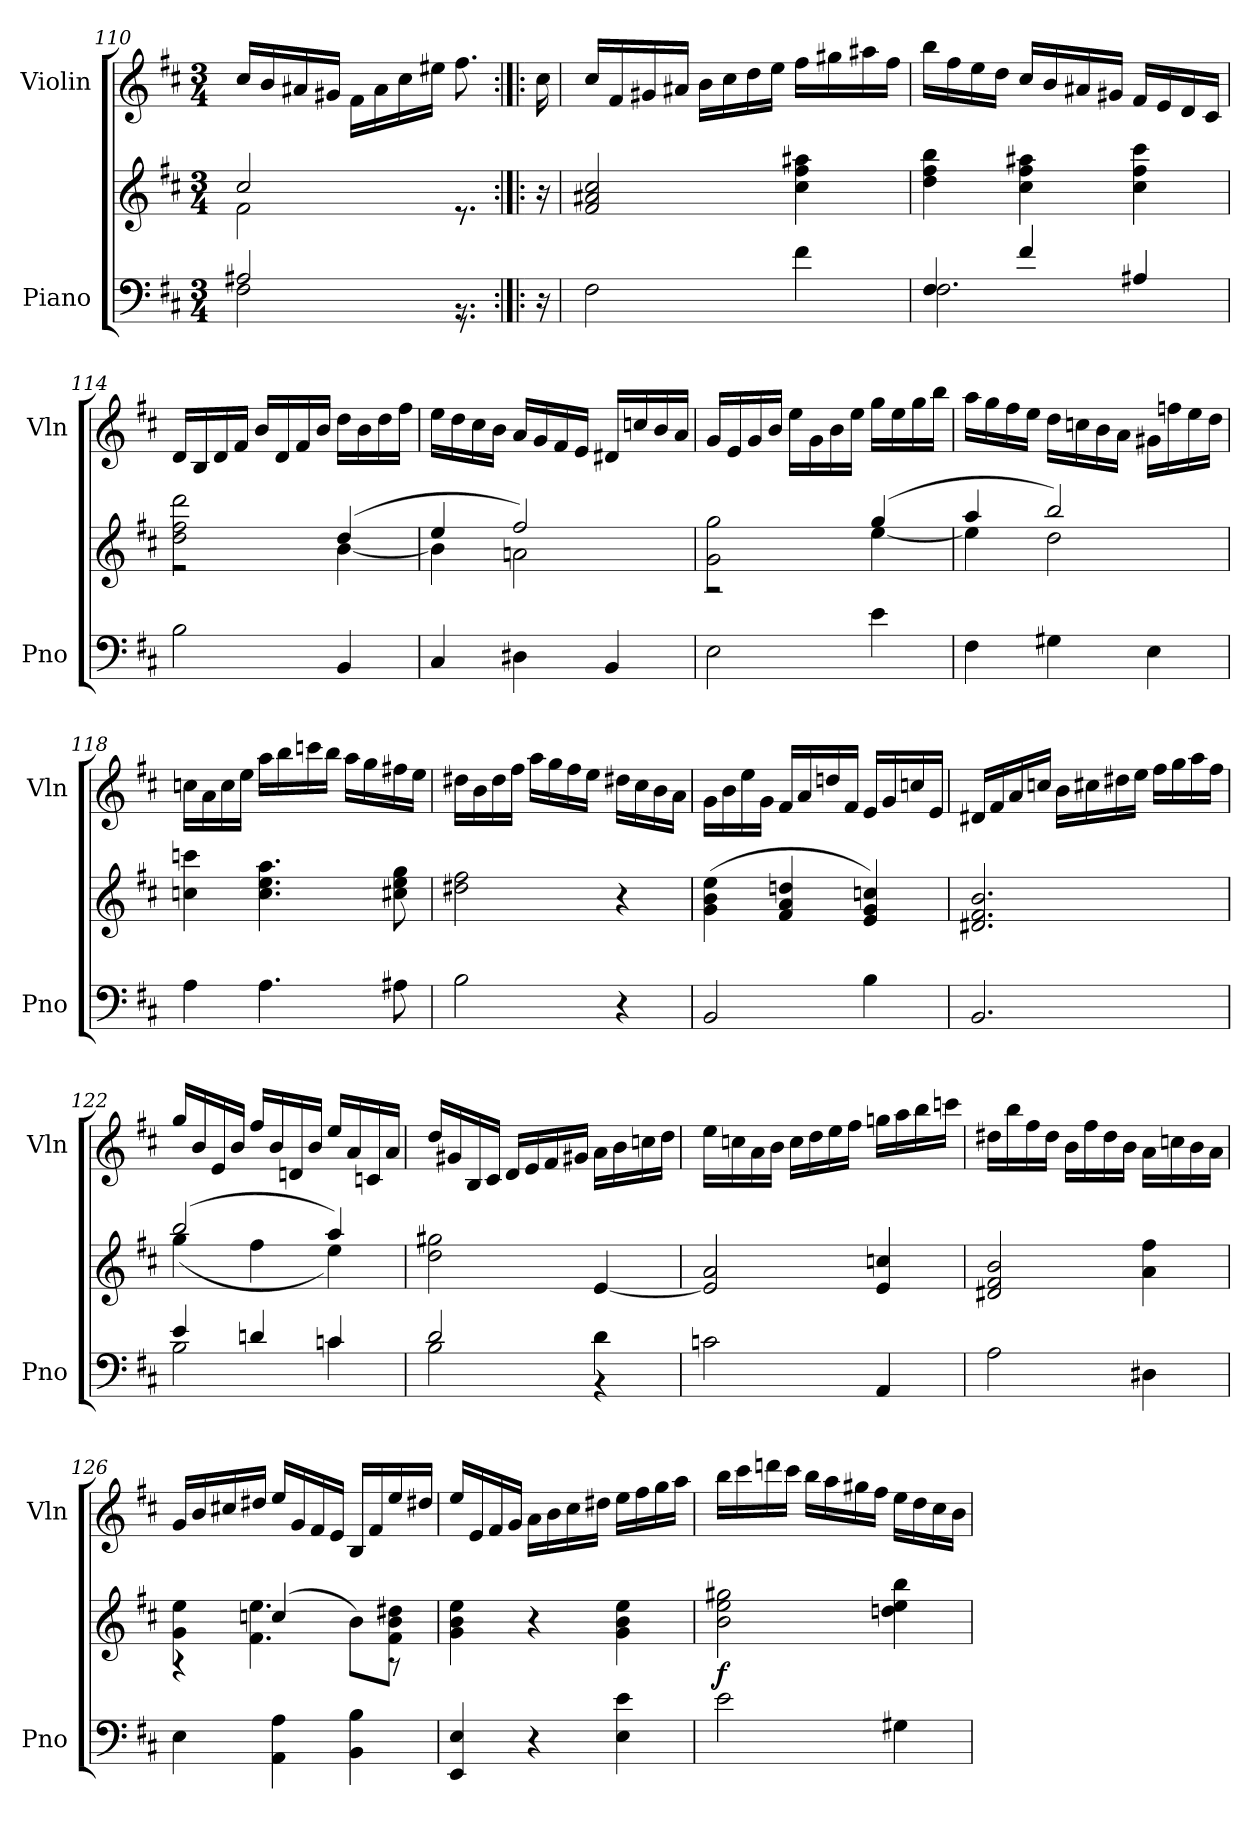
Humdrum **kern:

**kern	**kern	**dynam	**kern
*part2	*part2	*part2	*part1
*staff3	*staff2	*staff2/3	*staff1
*I"Piano	*	*	*I"Violin
*I'Pno	*	*	*I'Vln
!!LO:LB:g=z
*clefF4	*clefG2	*	*clefG2
*k[f#c#]	*k[f#c#]	*	*k[f#c#]
*M3/4	*M3/4	*	*M3/4
=110X4	=110X4	=110X4	=110X4
*^	*^	*	*
2A#X/	2F#\	2cc#/	2f#\	.	16cc#/LL
.	.	.	.	.	16b/
.	.	.	.	.	16a#X/
.	.	.	.	.	16g#X/JJ
.	.	.	.	.	16f#\LL
.	.	.	.	.	16a#\
.	.	.	.	.	16cc#\
.	.	.	.	.	16ee#X\JJ
8.rGG	8.r	8.re	8.r	.	8.ff#\
*v	*v	*	*	*	*
*	*v	*v	*	*
=111:|!|:	=111:|!|:	=111:|!|:	=111:|!|:
16r	16r	.	16cc#\
=112	=112	=112	=112
2F#\	2f#/ 2a#X/ 2cc#/	.	16cc#/LL
.	.	.	16f#/
.	.	.	16g#X/
.	.	.	16a#X/JJ
.	.	.	16b\LL
.	.	.	16cc#\
.	.	.	16dd\
.	.	.	16ee\JJ
4f#\	4cc#\ 4ff#\ 4aa#X\	.	16ff#\LL
.	.	.	16gg#X\
.	.	.	16aa#X\
.	.	.	16ff#\JJ
=113	=113	=113	=113
*^	*	*	*
4F#/	2.F#\	4dd\ 4ff#\ 4bb\	.	16bb\LL
.	.	.	.	16ff#\
.	.	.	.	16ee\
.	.	.	.	16dd\JJ
4f#/	.	4cc#\ 4ff#\ 4aa#X\	.	16cc#/LL
.	.	.	.	16b/
.	.	.	.	16a#X/
.	.	.	.	16g#X/JJ
4A#X/	.	4cc#\ 4ff#\ 4ccc#\	.	16f#/LL
.	.	.	.	16e/
.	.	.	.	16d/
.	.	.	.	16c#/JJ
*v	*v	*	*	*
=114	=114	=114	=114
*	*^	*	*
2B\	2dd\ 2ff#\ 2ddd\	2r	.	16d/LL
.	.	.	.	16B/
.	.	.	.	16d/
.	.	.	.	16f#/JJ
.	.	.	.	16b/LL
.	.	.	.	16d/
.	.	.	.	16f#/
.	.	.	.	16b/JJ
4BB/	(>4dd/	[4b\	.	16dd\LL
.	.	.	.	16b\
.	.	.	.	16dd\
.	.	.	.	16ff#\JJ
!!LO:LB:g=z
=115	=115	=115	=115	=115
4C#/	4ee/	4b\]	.	16ee\LL
.	.	.	.	16dd\
.	.	.	.	16cc#\
.	.	.	.	16b\JJ
4D#X\	2ff#/)	2an\	.	16a/LL
.	.	.	.	16g/
.	.	.	.	16f#/
.	.	.	.	16e/JJ
4BB/	.	.	.	16d#X/LL
.	.	.	.	16ccn/
.	.	.	.	16b/
.	.	.	.	16a/JJ
=116	=116	=116	=116	=116
2E\	2g\ 2gg\	2r	.	16g/LL
.	.	.	.	16e/
.	.	.	.	16g/
.	.	.	.	16b/JJ
.	.	.	.	16ee\LL
.	.	.	.	16g\
.	.	.	.	16b\
.	.	.	.	16ee\JJ
4e\	(>4gg/	[4ee\	.	16gg\LL
.	.	.	.	16ee\
.	.	.	.	16gg\
.	.	.	.	16bb\JJ
=117	=117	=117	=117	=117
4F#\	4aa/	4ee\]	.	16aa\LL
.	.	.	.	16gg\
.	.	.	.	16ff#\
.	.	.	.	16ee\JJ
4G#X\	2bb/)	2dd\	.	16dd\LL
.	.	.	.	16ccn\
.	.	.	.	16b\
.	.	.	.	16a\JJ
4E\	.	.	.	16g#X\LL
.	.	.	.	16ffn\
.	.	.	.	16ee\
.	.	.	.	16dd\JJ
*	*v	*v	*	*
=118	=118	=118	=118
4A\	4ccn\ 4cccn\	.	16ccn\LL
.	.	.	16a\
.	.	.	16cc\
.	.	.	16ee\JJ
4.A\	4.cc\ 4.ee\ 4.aa\	.	16aa\LL
.	.	.	16bb\
.	.	.	16cccn\
.	.	.	16bb\JJ
.	.	.	16aa\LL
.	.	.	16gg\
8A#X\	8cc#X\ 8ee\ 8gg\	.	16ff#X\
.	.	.	16ee\JJ
!!LO:LB:g=z
=119	=119	=119	=119
2B\	2dd#X\ 2ff#\	.	16dd#X\LL
.	.	.	16b\
.	.	.	16dd#\
.	.	.	16ff#\JJ
.	.	.	16aa\LL
.	.	.	16gg\
.	.	.	16ff#\
.	.	.	16ee\JJ
4r	4r	.	16dd#X\LL
.	.	.	16cc#\
.	.	.	16b\
.	.	.	16a\JJ
=120	=120	=120	=120
2BB/	(>4g\ 4b\ 4ee\	.	16g\LL
.	.	.	16b\
.	.	.	16ee\
.	.	.	16g\JJ
.	4f#/ 4a/ 4ddn/	.	16f#/LL
.	.	.	16a/
.	.	.	16ddn/
.	.	.	16f#/JJ
4B\	4e/ 4g/ 4ccn/)	.	16e/LL
.	.	.	16g/
.	.	.	16ccn/
.	.	.	16e/JJ
=121	=121	=121	=121
2.BB/	2.d#X/ 2.f#/ 2.b/	.	16d#X/LL
.	.	.	16f#/
.	.	.	16a/
.	.	.	16ccn/JJ
.	.	.	16b\LL
.	.	.	16cc#X\
.	.	.	16dd#X\
.	.	.	16ee\JJ
.	.	.	16ff#\LL
.	.	.	16gg\
.	.	.	16aa\
.	.	.	16ff#\JJ
=122	=122	=122	=122
*^	*^	*	*
4e/	2B\	(>2bb/	(<4gg\	.	16gg/LL
.	.	.	.	.	16b/
.	.	.	.	.	16e/
.	.	.	.	.	16b/JJ
4dn/	.	.	4ff#\	.	16ff#/LL
.	.	.	.	.	16b/
.	.	.	.	.	16dn/
.	.	.	.	.	16b/JJ
4cn/	4c\	4aa/)	4ee\)	.	16ee/LL
.	.	.	.	.	16a/
.	.	.	.	.	16cn/
.	.	.	.	.	16a/JJ
*	*	*v	*v	*	*
!!LO:PB:g=z
=123	=123	=123	=123	=123
2d/	2B\	2dd\ 2gg#X\	.	16dd/LL
.	.	.	.	16g#X/
.	.	.	.	16B/
.	.	.	.	16c#/JJ
.	.	.	.	16d/LL
.	.	.	.	16e/
.	.	.	.	16f#/
.	.	.	.	16g#X/JJ
4d\	4r	[4e/	.	16a\LL
.	.	.	.	16b\
.	.	.	.	16ccn\
.	.	.	.	16dd\JJ
*v	*v	*	*	*
=124	=124	=124	=124
2cn\	2e/] 2a/	.	16ee\LL
.	.	.	16ccn\
.	.	.	16a\
.	.	.	16b\JJ
.	.	.	16cc\LL
.	.	.	16dd\
.	.	.	16ee\
.	.	.	16ff#\JJ
4AA/	4e/ 4ccn/	.	16ggn\LL
.	.	.	16aa\
.	.	.	16bb\
.	.	.	16cccn\JJ
=125	=125	=125	=125
2A\	2d#X/ 2f#/ 2b/	.	16dd#X\LL
.	.	.	16bb\
.	.	.	16ff#\
.	.	.	16dd#\JJ
.	.	.	16b\LL
.	.	.	16ff#\
.	.	.	16dd#\
.	.	.	16b\JJ
4D#X\	4a\ 4ff#\	.	16a\LL
.	.	.	16ccn\
.	.	.	16b\
.	.	.	16a\JJ
=126	=126	=126	=126
*	*^	*	*
4E\	4g\ 4ee\	4r	.	16g/LL
.	.	.	.	16b/
.	.	.	.	16cc#X/
.	.	.	.	16dd#X/JJ
4AA\ 4A\	(>4ccn/	4.f#\ 4.ee\	.	16ee/LL
.	.	.	.	16g/
.	.	.	.	16f#/
.	.	.	.	16e/JJ
4BB\ 4B\	8b\L)	.	.	16B/LL
.	.	.	.	16f#/
.	8f#\ 8b\ 8dd#X\J	8r	.	16ee/
.	.	.	.	16dd#X/JJ
*	*v	*v	*	*
!!LO:LB:g=z
=127	=127	=127	=127
4EE/ 4E/	4g\ 4b\ 4ee\	.	16ee/LL
.	.	.	16e/
.	.	.	16f#/
.	.	.	16g/JJ
4r	4r	.	16a\LL
.	.	.	16b\
.	.	.	16cc#\
.	.	.	16dd#X\JJ
4E\ 4e\	4g\ 4b\ 4ee\	.	16ee\LL
.	.	.	16ff#\
.	.	.	16gg\
.	.	.	16aa\JJ
=128	=128	=128	=128
!	!	!LO:DY:b	!
2e\	2b\ 2ee\ 2gg#X\	f	16bb\LL
.	.	.	16ccc#\
.	.	.	16dddn\
.	.	.	16ccc#\JJ
.	.	.	16bb\LL
.	.	.	16aa\
.	.	.	16gg#X\
.	.	.	16ff#\JJ
4G#X\	4ddn\ 4ee\ 4bb\	.	16ee\LL
.	.	.	16dd\
.	.	.	16cc#\
.	.	.	16b\JJ
=	=	=	=
*-	*-	*-	*-
